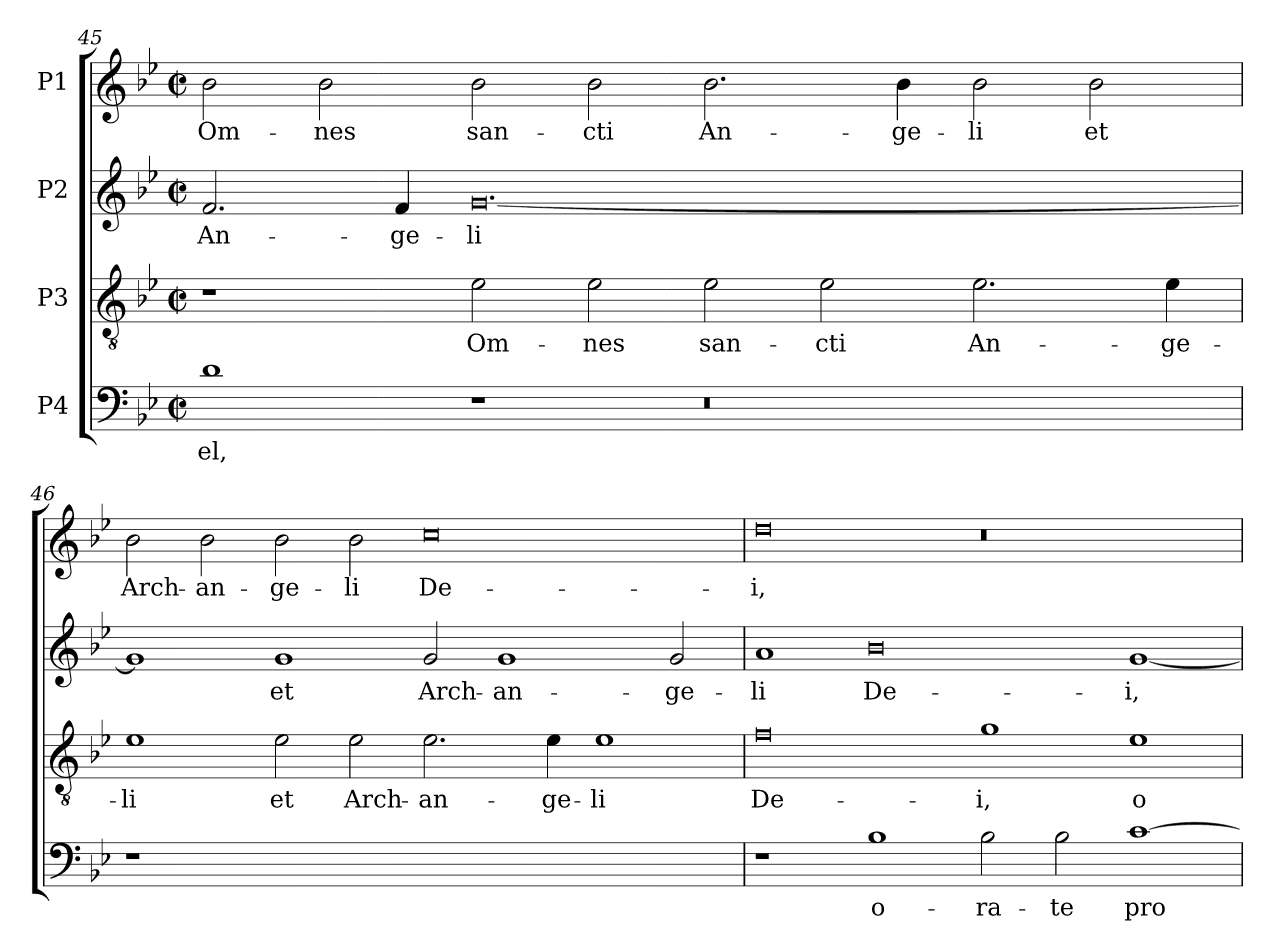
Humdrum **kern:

**kern	**text	**kern	**text	**kern	**text	**kern	**text
*part4	*part4	*part3	*part3	*part2	*part2	*part1	*part1
*staff4	*staff4	*staff3	*staff3	*staff2	*staff2	*staff1	*staff1
*I"P4	*	*I"P3	*	*I"P2	*	*I"P1	*
*clefF4	*	*clefGv2	*	*clefG2	*	*clefG2	*
*	*	*ITrd7c12	*	*	*	*	*
*k[b-e-]	*	*k[b-e-]	*	*k[b-e-]	*	*k[b-e-]	*
*B-:	*	*B-:	*	*B-:	*	*B-:	*
*M2/2	*	*M2/2	*	*M2/2	*	*M2/2	*
*met(c|)	*	*met(c|)	*	*met(c|)	*	*met(c|)	*
=45	=45	=45	=45	=45	=45	=45	=45
!	!LO:LY:b:color=#000000	!	!	!	!	!	!
!	!	!	!	!	!LO:LY:b:color=#000000	!	!
!	!	!	!	!	!	!	!LO:LY:b:color=#000000
1di	-el,	1r	.	2.fi/	An-	2b-i\	Om-
!	!	!	!	!	!	!	!LO:LY:b:color=#000000
.	.	.	.	.	.	2b-i\	-nes
!	!	!	!	!	!LO:LY:b:color=#000000	!	!
.	.	.	.	4fi/	-ge-	.	.
!	!	!	!LO:LY:b:color=#000000	!	!	!	!
!	!	!	!	!	!LO:LY:b:color=#000000	!	!
!	!	!	!	!	!	!	!LO:LY:b:color=#000000
1r	.	2E-i\	Om-	[<0.gi	-li	2b-i\	san-
!	!	!	!LO:LY:b:color=#000000	!	!	!	!
!	!	!	!	!	!	!	!LO:LY:b:color=#000000
.	.	2E-i\	-nes	.	.	2b-i\	-cti
!	!	!	!LO:LY:b:color=#000000	!	!	!	!
!	!	!	!	!	!	!	!LO:LY:b:color=#000000
0r	.	2E-i\	san-	.	.	2.b-i\	An-
!	!	!	!LO:LY:b:color=#000000	!	!	!	!
.	.	2E-i\	-cti	.	.	.	.
!	!	!	!	!	!	!	!LO:LY:b:color=#000000
.	.	.	.	.	.	4b-i\	-ge-
!	!	!	!LO:LY:b:color=#000000	!	!	!	!
!	!	!	!	!	!	!	!LO:LY:b:color=#000000
.	.	2.E-i\	An-	.	.	2b-i\	-li
!	!	!	!	!	!	!	!LO:LY:b:color=#000000
.	.	.	.	.	.	2b-i\	et
!	!	!	!LO:LY:b:color=#000000	!	!	!	!
.	.	4E-i\	-ge-	.	.	.	.
!!LO:LB:g=z
=46	=46	=46	=46	=46	=46	=46	=46
!LO:N:vis=1	!	!	!	!	!	!	!
!	!	!	!LO:LY:b:color=#000000	!	!	!	!
!	!	!	!	!	!	!	!LO:LY:b:color=#000000
1r	.	1E-i	-li	1gi]	.	2b-i\	Arch-
!	!	!	!	!	!	!	!LO:LY:b:color=#000000
.	.	.	.	.	.	2b-i\	-an-
!	!	!	!LO:LY:b:color=#000000	!	!	!	!
!	!	!	!	!	!LO:LY:b:color=#000000	!	!
!	!	!	!	!	!	!	!LO:LY:b:color=#000000
0.ryy	.	2E-i\	et	1gi	et	2b-i\	-ge-
!	!	!	!LO:LY:b:color=#000000	!	!	!	!
!	!	!	!	!	!	!	!LO:LY:b:color=#000000
.	.	2E-i\	Arch-	.	.	2b-i\	-li
!	!	!	!LO:LY:b:color=#000000	!	!	!	!
!	!	!	!	!	!LO:LY:b:color=#000000	!	!
!	!	!	!	!	!	!	!LO:LY:b:color=#000000
.	.	2.E-i\	-an-	2gi/	Arch-	0cci	De-
!	!	!	!	!	!LO:LY:b:color=#000000	!	!
.	.	.	.	1gi	-an-	.	.
!	!	!	!LO:LY:b:color=#000000	!	!	!	!
.	.	4E-i\	-ge-	.	.	.	.
!	!	!	!LO:LY:b:color=#000000	!	!	!	!
.	.	1E-i	-li	.	.	.	.
!	!	!	!	!	!LO:LY:b:color=#000000	!	!
.	.	.	.	2gi/	-ge-	.	.
=47	=47	=47	=47	=47	=47	=47	=47
!	!	!	!LO:LY:b:color=#000000	!	!	!	!
!	!	!	!	!	!LO:LY:b:color=#000000	!	!
!	!	!	!	!	!	!	!LO:LY:b:color=#000000
1r	.	0Fi	De-	1ai	-li	0ddi	-i,
!	!LO:LY:b:color=#000000	!	!	!	!	!	!
!	!	!	!	!	!LO:LY:b:color=#000000	!	!
1B-i	o-	.	.	0b-i	De-	.	.
!	!LO:LY:b:color=#000000	!	!	!	!	!	!
!	!	!	!LO:LY:b:color=#000000	!	!	!	!
2B-i\	-ra-	1Gi	-i,	.	.	0r	.
!	!LO:LY:b:color=#000000	!	!	!	!	!	!
2B-i\	-te	.	.	.	.	.	.
!	!LO:LY:b:color=#000000	!	!	!	!	!	!
!	!	!	!LO:LY:b:color=#000000	!	!	!	!
!	!	!	!	!	!LO:LY:b:color=#000000	!	!
[>1ci	pro	1E-i	o-	[<1gi	-i,	.	.
=	=	=	=	=	=	=	=
*-	*-	*-	*-	*-	*-	*-	*-
